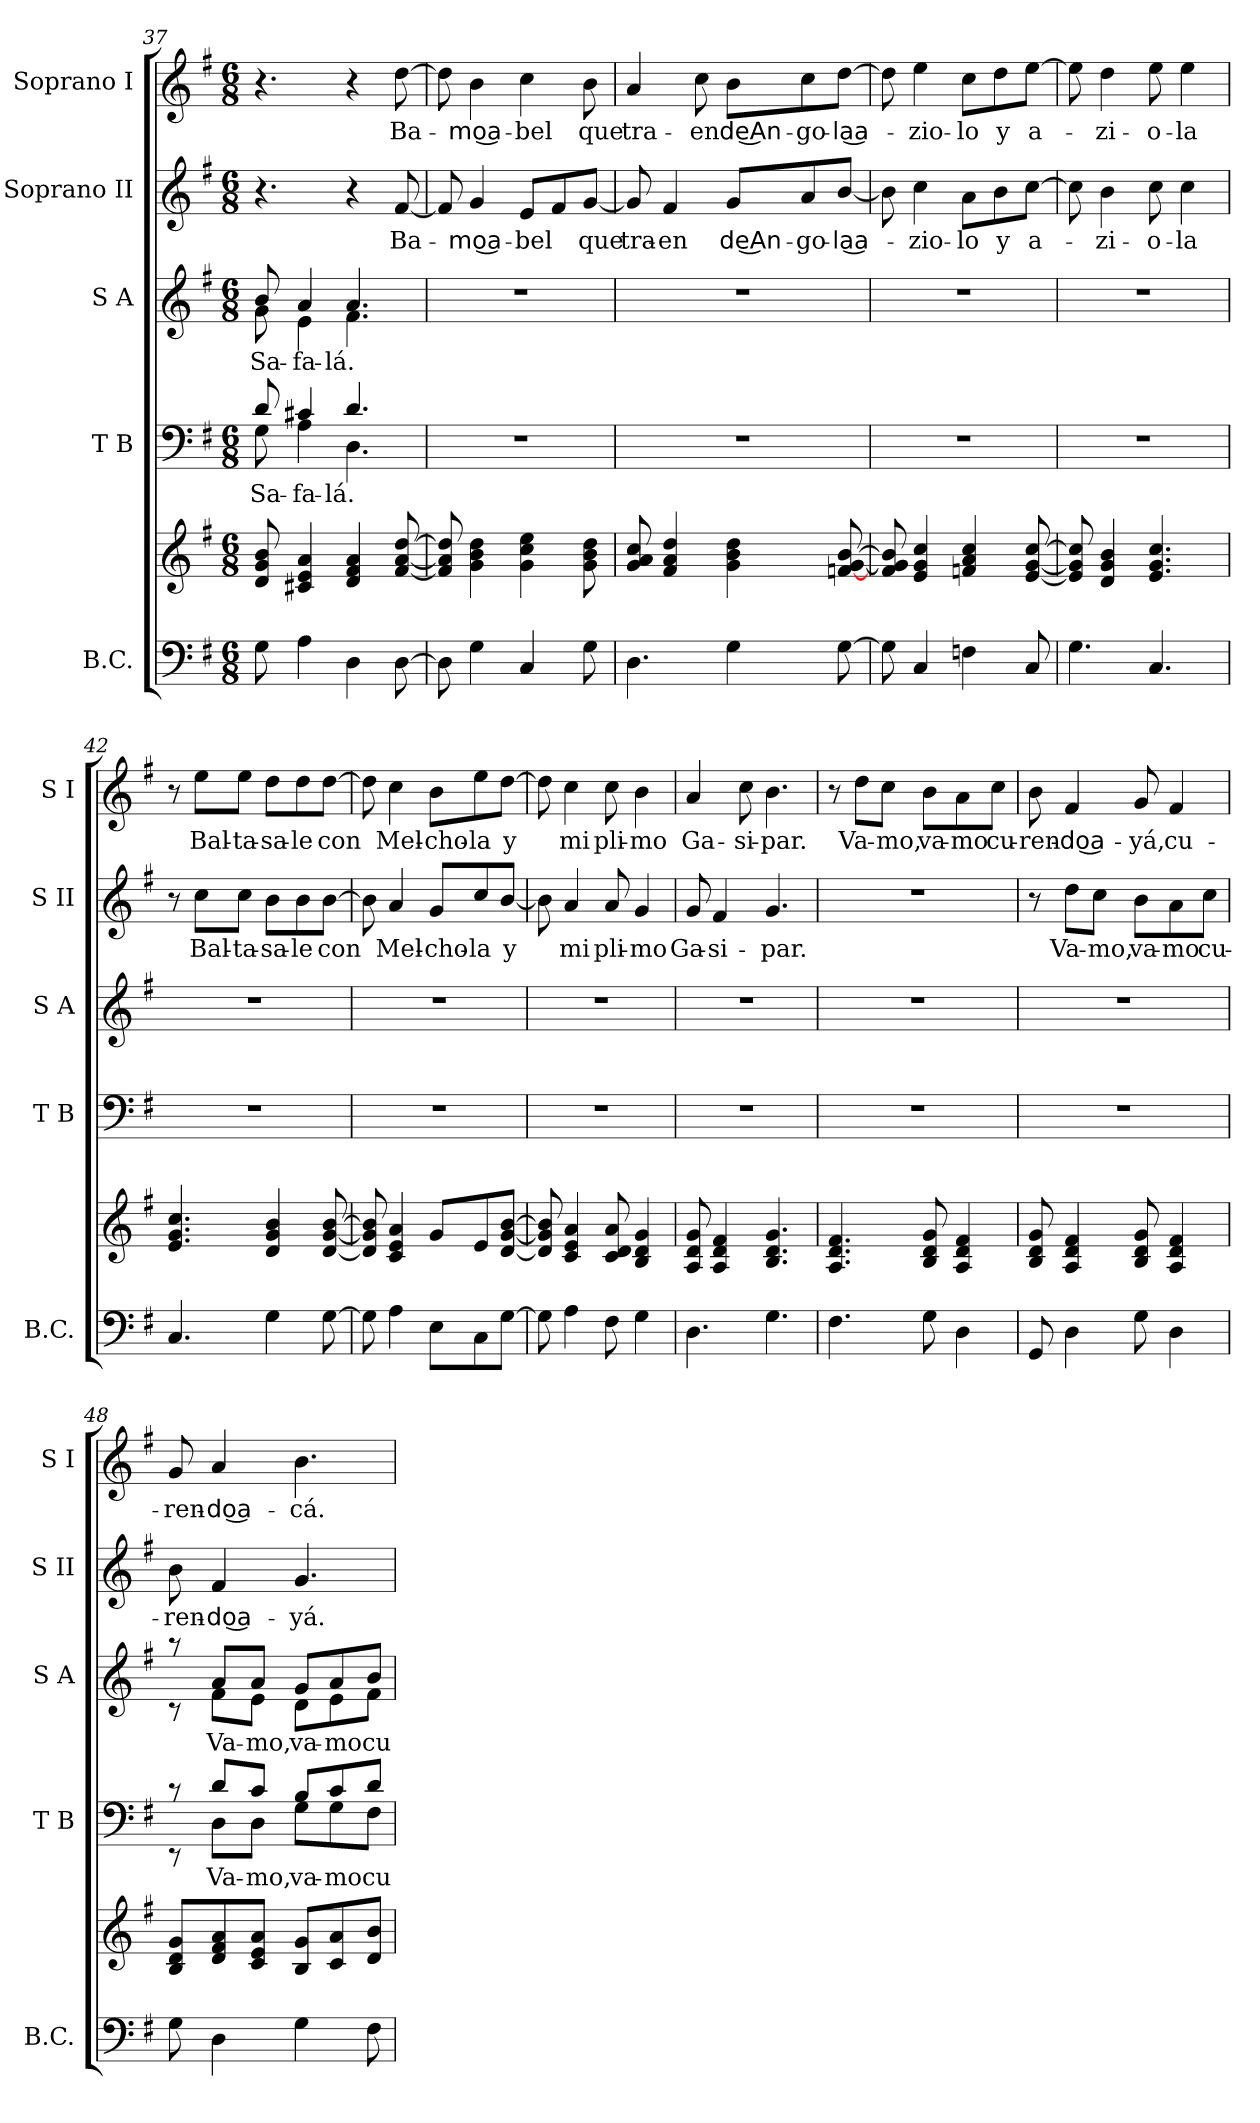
**kern	**kern	**kern	**text	**kern	**text	**kern	**text	**kern	**text
*part5	*part5	*part4	*part4	*part3	*part3	*part2	*part2	*part1	*part1
*staff6	*staff5	*staff4	*staff4	*staff3	*staff3	*staff2	*staff2	*staff1	*staff1
*I"B.C.	*	*I"T B	*	*I"S A	*	*I"Soprano II	*	*I"Soprano I	*
*I'B.C.	*	*I'T B	*	*I'S A	*	*I'S II	*	*I'S I	*
*clefF4	*clefG2	*clefF4	*	*clefG2	*	*clefG2	*	*clefG2	*
*k[f#]	*k[f#]	*k[f#]	*	*k[f#]	*	*k[f#]	*	*k[f#]	*
*G:	*G:	*G:	*	*G:	*	*G:	*	*G:	*
*M6/8	*M6/8	*M6/8	*	*M6/8	*	*M6/8	*	*M6/8	*
=37	=37	=37	=37	=37	=37	=37	=37	=37	=37
!	!	!	!LO:LY:b	!	!LO:LY:b	!	!	!	!
*	*	*^	*	*^	*	*	*	*	*
8G\	8d/ 8g/ 8b/	8d/	8G\	Sa-	8b/	8g\	Sa-	4.r	.	4.r	.
!	!	!	!	!LO:LY:b	!	!	!LO:LY:b	!	!	!	!
4A\	4c#X/ 4e/ 4a/	4c#X/	4A\	-fa-	4a/	4e\	-fa-	.	.	.	.
!	!	!	!	!LO:LY:b	!	!	!LO:LY:b	!	!	!	!
4D\	4d/ 4f#/ 4a/	4.d/	4.D\	-lá.	4.a/	4.f#\	-lá.	4r	.	4r	.
!	!	!	!	!	!	!	!	!	!LO:LY:b	!	!LO:LY:b
[8D\	[8f#/ [8a/ [8dd/	.	.	.	.	.	.	[8f#/	Ba-	[8dd\	Ba-
*	*	*v	*v	*	*	*	*	*	*	*	*
*	*	*	*	*v	*v	*	*	*	*	*
!!LO:LB:g=z
=38	=38	=38	=38	=38	=38	=38	=38	=38	=38
8D\]	8f#/] 8a/] 8dd/]	2.r	.	2.r	.	8f#/]	.	8dd\]	.
!	!	!	!	!	!	!	!LO:LY:b	!	!LO:LY:b
4G\	4g\ 4b\ 4dd\	.	.	.	.	4g/	-mo͜a-	4b\	-mo͜a-
!	!	!	!	!	!	!	!LO:LY:b	!	!LO:LY:b
4C/	4g\ 4cc\ 4ee\	.	.	.	.	8e/L	-bel	4cc\	-bel
.	.	.	.	.	.	8f#/	.	.	.
!	!	!	!	!	!	!	!LO:LY:b	!	!LO:LY:b
8G\	8g\ 8b\ 8dd\	.	.	.	.	[8g/J	que	8b\	que
=39	=39	=39	=39	=39	=39	=39	=39	=39	=39
!	!	!	!	!	!	!	!LO:LY:b	!	!LO:LY:b
4.D\	8g/ 8a/ 8cc/	2.r	.	2.r	.	8g/]	tra-	4a/	tra-
!	!	!	!	!	!	!	!LO:LY:b	!	!
.	4f#/ 4a/ 4dd/	.	.	.	.	4f#/	-en	.	.
!	!	!	!	!	!	!	!	!	!LO:LY:b
.	.	.	.	.	.	.	.	8cc\	-en
!	!	!	!	!	!	!	!LO:LY:b	!	!LO:LY:b
4G\	4g\ 4b\ 4dd\	.	.	.	.	8g/L	de͜An-	8b\L	de͜An-
!	!	!	!	!	!	!	!LO:LY:b	!	!LO:LY:b
.	.	.	.	.	.	8a/	-go-	8cc\	-go-
!	!	!	!	!	!	!	!LO:LY:b	!	!LO:LY:b
[8G\	[8fn/ [8g/ [8b/	.	.	.	.	[8b/J	-la͜a-	[8dd\J	-la͜a-
=40	=40	=40	=40	=40	=40	=40	=40	=40	=40
8G\]	8f#/ 8g/] 8b/]	2.r	.	2.r	.	8b\]	.	8dd\]	.
!	!	!	!	!	!	!	!LO:LY:b	!	!LO:LY:b
4C/	4e/ 4g/ 4cc/	.	.	.	.	4cc\	-zio-	4ee\	-zio-
!	!	!	!	!	!	!	!LO:LY:b	!	!LO:LY:b
4Fn\	4fn/ 4a/ 4cc/	.	.	.	.	8a\L	-lo	8cc\L	-lo
!	!	!	!	!	!	!	!LO:LY:b	!	!LO:LY:b
.	.	.	.	.	.	8b\	y	8dd\	y
!	!	!	!	!	!	!	!LO:LY:b	!	!LO:LY:b
8C/	[8e/ [8g/ [8cc/	.	.	.	.	[8cc\J	a-	[8ee\J	a-
=41	=41	=41	=41	=41	=41	=41	=41	=41	=41
4.G\	8e/] 8g/] 8cc/]	2.r	.	2.r	.	8cc\]	.	8ee\]	.
!	!	!	!	!	!	!	!LO:LY:b	!	!LO:LY:b
.	4d/ 4g/ 4b/	.	.	.	.	4b\	-zi-	4dd\	-zi-
!	!	!	!	!	!	!	!LO:LY:b	!	!LO:LY:b
4.C/	4.e/ 4.g/ 4.cc/	.	.	.	.	8cc\	-o-	8ee\	-o-
!	!	!	!	!	!	!	!LO:LY:b	!	!LO:LY:b
.	.	.	.	.	.	4cc\	-la	4ee\	-la
=42	=42	=42	=42	=42	=42	=42	=42	=42	=42
4.C/	4.e/ 4.g/ 4.cc/	2.r	.	2.r	.	8r	.	8r	.
!	!	!	!	!	!	!	!LO:LY:b	!	!LO:LY:b
.	.	.	.	.	.	8cc\L	Bal-	8ee\L	Bal-
!	!	!	!	!	!	!	!LO:LY:b	!	!LO:LY:b
.	.	.	.	.	.	8cc\J	-ta-	8ee\J	-ta-
!	!	!	!	!	!	!	!LO:LY:b	!	!LO:LY:b
4G\	4d/ 4g/ 4b/	.	.	.	.	8b\L	-sa-	8dd\L	-sa-
!	!	!	!	!	!	!	!LO:LY:b	!	!LO:LY:b
.	.	.	.	.	.	8b\	-le	8dd\	-le
!	!	!	!	!	!	!	!LO:LY:b	!	!LO:LY:b
[8G\	[8d/ [8g/ [8b/	.	.	.	.	[8b\J	con	[8dd\J	con
=43	=43	=43	=43	=43	=43	=43	=43	=43	=43
8G\]	8d/] 8g/] 8b/]	2.r	.	2.r	.	8b\]	.	8dd\]	.
!	!	!	!	!	!	!	!LO:LY:b	!	!LO:LY:b
4A\	4c/ 4e/ 4a/	.	.	.	.	4a/	Mel-	4cc\	Mel-
!	!	!	!	!	!	!	!LO:LY:b	!	!LO:LY:b
8E\L	8g/L	.	.	.	.	8g/L	-cho-	8b\L	-cho-
!	!	!	!	!	!	!	!LO:LY:b	!	!LO:LY:b
8C\	8e/	.	.	.	.	8cc/	-la	8ee\	-la
!	!	!	!	!	!	!	!LO:LY:b	!	!LO:LY:b
[8G\J	[8d/ [8g/ [8b/J	.	.	.	.	[8b/J	y	[8dd\J	y
!!LO:PB:g=z
=44	=44	=44	=44	=44	=44	=44	=44	=44	=44
8G\]	8d/] 8g/] 8b/]	2.r	.	2.r	.	8b\]	.	8dd\]	.
!	!	!	!	!	!	!	!LO:LY:b	!	!LO:LY:b
4A\	4c/ 4e/ 4a/	.	.	.	.	4a/	mi	4cc\	mi
!	!	!	!	!	!	!	!LO:LY:b	!	!LO:LY:b
8F#\	8c/ 8d/ 8a/	.	.	.	.	8a/	pli-	8cc\	pli-
!	!	!	!	!	!	!	!LO:LY:b	!	!LO:LY:b
4G\	4B/ 4d/ 4g/	.	.	.	.	4g/	-mo	4b\	-mo
=45	=45	=45	=45	=45	=45	=45	=45	=45	=45
!	!	!	!	!	!	!	!LO:LY:b	!	!LO:LY:b
4.D\	8A/ 8d/ 8g/	2.r	.	2.r	.	8g/	Ga-	4a/	Ga-
!	!	!	!	!	!	!	!LO:LY:b	!	!
.	4A/ 4d/ 4f#/	.	.	.	.	4f#/	-si-	.	.
!	!	!	!	!	!	!	!	!	!LO:LY:b
.	.	.	.	.	.	.	.	8cc\	-si-
!	!	!	!	!	!	!	!LO:LY:b	!	!LO:LY:b
4.G\	4.B/ 4.d/ 4.g/	.	.	.	.	4.g/	-par.	4.b\	-par.
=46	=46	=46	=46	=46	=46	=46	=46	=46	=46
4.F#\	4.A/ 4.d/ 4.f#/	2.r	.	2.r	.	2.r	.	8r	.
!	!	!	!	!	!	!	!	!	!LO:LY:b
.	.	.	.	.	.	.	.	8dd\L	Va-
!	!	!	!	!	!	!	!	!	!LO:LY:b
.	.	.	.	.	.	.	.	8cc\J	-mo,
!	!	!	!	!	!	!	!	!	!LO:LY:b
8G\	8B/ 8d/ 8g/	.	.	.	.	.	.	8b\L	va-
!	!	!	!	!	!	!	!	!	!LO:LY:b
4D\	4A/ 4d/ 4f#/	.	.	.	.	.	.	8a\	-mo
!	!	!	!	!	!	!	!	!	!LO:LY:b
.	.	.	.	.	.	.	.	8cc\J	cu-
=47	=47	=47	=47	=47	=47	=47	=47	=47	=47
!	!	!	!	!	!	!	!	!	!LO:LY:b
8GG/	8B/ 8d/ 8g/	2.r	.	2.r	.	8r	.	8b\	-ren-
!	!	!	!	!	!	!	!LO:LY:b	!	!LO:LY:b
4D\	4A/ 4d/ 4f#/	.	.	.	.	8dd\L	Va-	4f#/	-do͜a-
!	!	!	!	!	!	!	!LO:LY:b	!	!
.	.	.	.	.	.	8cc\J	-mo,	.	.
!	!	!	!	!	!	!	!LO:LY:b	!	!LO:LY:b
8G\	8B/ 8d/ 8g/	.	.	.	.	8b\L	va-	8g/	-yá,
!	!	!	!	!	!	!	!LO:LY:b	!	!LO:LY:b
4D\	4A/ 4d/ 4f#/	.	.	.	.	8a\	-mo	4f#/	cu-
!	!	!	!	!	!	!	!LO:LY:b	!	!
.	.	.	.	.	.	8cc\J	cu-	.	.
=48	=48	=48	=48	=48	=48	=48	=48	=48	=48
*	*	*^	*	*^	*	*	*	*	*
!	!	!	!	!	!	!	!	!	!LO:LY:b	!	!LO:LY:b
8G\	8B/ 8d/ 8g/L	8rc	8rEE	.	8raa	8rc	.	8b\	-ren-	8g/	-ren-
!	!	!	!	!LO:LY:b	!	!	!LO:LY:b	!	!LO:LY:b	!	!LO:LY:b
4D\	8d/ 8f#/ 8a/	8d/L	8D\L	Va-	8a/L	8f#\L	Va-	4f#/	-do͜a-	4a/	-do͜a-
!	!	!	!	!LO:LY:b	!	!	!LO:LY:b	!	!	!	!
.	8c/ 8e/ 8a/J	8c/J	8D\J	-mo,	8a/J	8e\J	-mo,	.	.	.	.
!	!	!	!	!LO:LY:b	!	!	!LO:LY:b	!	!LO:LY:b	!	!LO:LY:b
4G\	8B/ 8g/L	8B/L	8G\L	va-	8g/L	8d\L	va-	4.g/	-yá.	4.b\	-cá.
!	!	!	!	!LO:LY:b	!	!	!LO:LY:b	!	!	!	!
.	8c/ 8a/	8c/	8G\	-mo	8a/	8e\	-mo	.	.	.	.
!	!	!	!	!LO:LY:b	!	!	!LO:LY:b	!	!	!	!
8F#\	8d/ 8b/J	8d/J	8F#\J	cu-	8b/J	8f#\J	cu-	.	.	.	.
*	*	*v	*v	*	*	*	*	*	*	*	*
*	*	*	*	*v	*v	*	*	*	*	*
=	=	=	=	=	=	=	=	=	=
*-	*-	*-	*-	*-	*-	*-	*-	*-	*-
